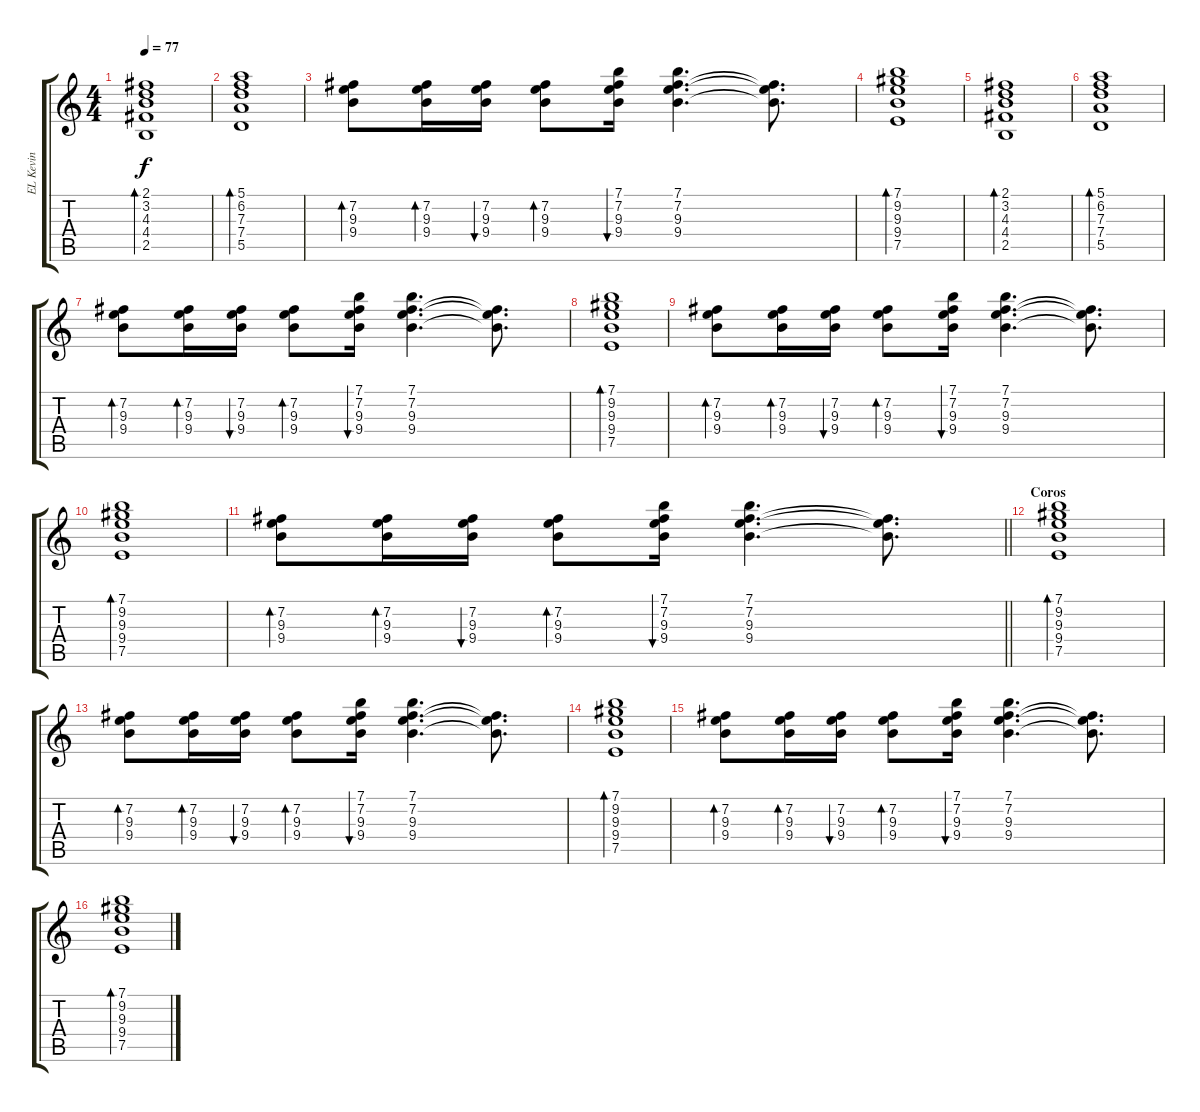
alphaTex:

\track ("EL Kevin" "EL Kevin") {instrument acousticguitarnylon}
\staff {score tabs}
\tuning (E4 B3 G3 D3 A2 E2) {hide}
\ts (4 4)
\tempo 77
\clef g2
\ks c
(2.1 3.2 4.3 4.4 2.5).1{bd 120 dy f} |
(5.1 6.2 7.3 7.4 5.5).1{bd 120} |
(7.2 9.3 9.4).8{bd 30} (7.2 9.3 9.4).16{bd 30} (7.2 9.3 9.4).16{bu 30} (7.2 9.3 9.4).8{bd 30} (7.1 7.2 9.3 9.4).16{bu 30} (7.1 7.2 9.3 9.4).4{d} (7.2{t} 9.3{t} 9.4{t}).8{d} |
(7.1 9.2 9.3 9.4 7.5).1{bd 120} |
(2.1 3.2 4.3 4.4 2.5).1{bd 120} |
(5.1 6.2 7.3 7.4 5.5).1{bd 120} |
(7.2 9.3 9.4).8{bd 30} (7.2 9.3 9.4).16{bd 30} (7.2 9.3 9.4).16{bu 30} (7.2 9.3 9.4).8{bd 30} (7.1 7.2 9.3 9.4).16{bu 30} (7.1 7.2 9.3 9.4).4{d} (7.2{t} 9.3{t} 9.4{t}).8{d} |
(7.1 9.2 9.3 9.4 7.5).1{bd 120} |
(7.2 9.3 9.4).8{bd 30} (7.2 9.3 9.4).16{bd 30} (7.2 9.3 9.4).16{bu 30} (7.2 9.3 9.4).8{bd 30} (7.1 7.2 9.3 9.4).16{bu 30} (7.1 7.2 9.3 9.4).4{d} (7.2{t} 9.3{t} 9.4{t}).8{d} |
(7.1 9.2 9.3 9.4 7.5).1{bd 120} |
\barLineRight lightlight
(7.2 9.3 9.4).8{bd 30} (7.2 9.3 9.4).16{bd 30} (7.2 9.3 9.4).16{bu 30} (7.2 9.3 9.4).8{bd 30} (7.1 7.2 9.3 9.4).16{bu 30} (7.1 7.2 9.3 9.4).4{d} (7.2{t} 9.3{t} 9.4{t}).8{d} |
\section ("" "Coros")
(7.1 9.2 9.3 9.4 7.5).1{bd 120} |
(7.2 9.3 9.4).8{bd 30} (7.2 9.3 9.4).16{bd 30} (7.2 9.3 9.4).16{bu 30} (7.2 9.3 9.4).8{bd 30} (7.1 7.2 9.3 9.4).16{bu 30} (7.1 7.2 9.3 9.4).4{d} (7.2{t} 9.3{t} 9.4{t}).8{d} |
(7.1 9.2 9.3 9.4 7.5).1{bd 120} |
(7.2 9.3 9.4).8{bd 30} (7.2 9.3 9.4).16{bd 30} (7.2 9.3 9.4).16{bu 30} (7.2 9.3 9.4).8{bd 30} (7.1 7.2 9.3 9.4).16{bu 30} (7.1 7.2 9.3 9.4).4{d} (7.2{t} 9.3{t} 9.4{t}).8{d} |
(7.1 9.2 9.3 9.4 7.5).1{bd 120}
